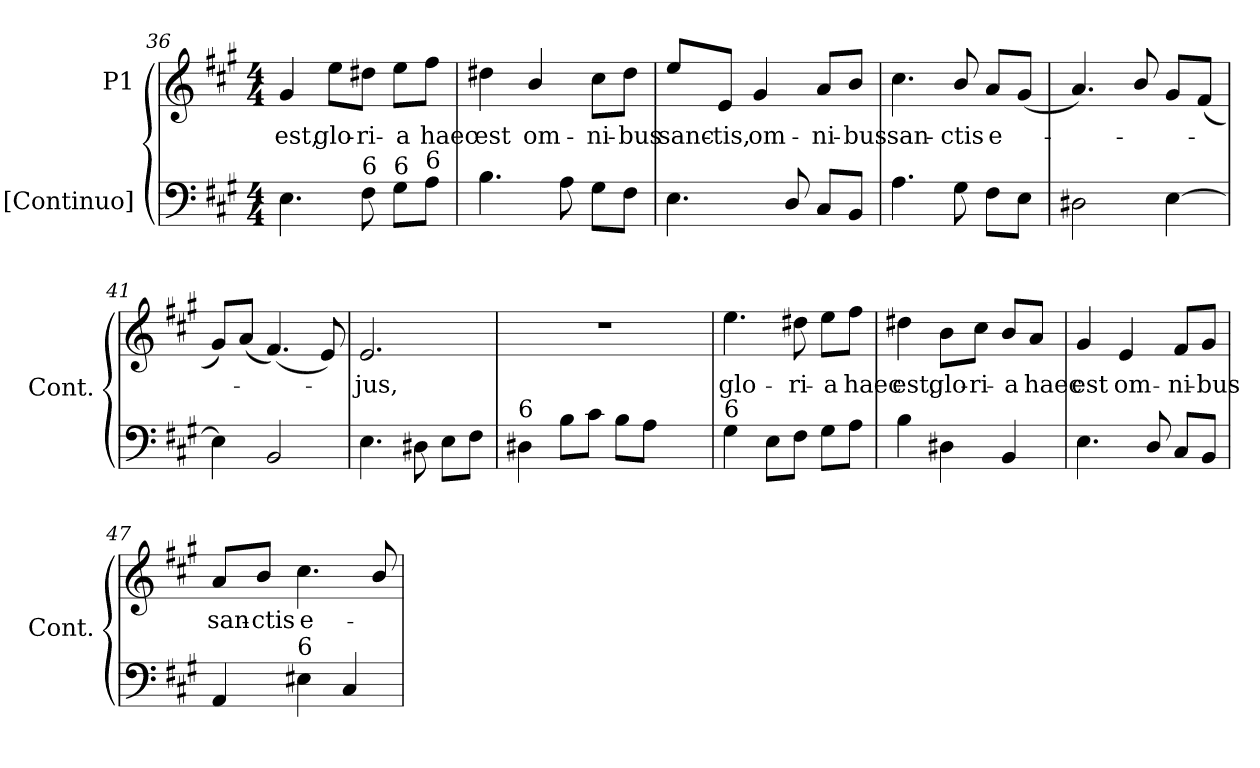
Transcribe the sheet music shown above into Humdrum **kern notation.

**kern	**kern	**text
*part2	*part1	*part1
*staff2	*staff1	*staff1
*I"[Continuo]	*I"P1	*
*I'Cont.	*	*
*clefF4	*clefG2	*
*k[f#c#g#]	*k[f#c#g#]	*
*A:	*A:	*
*M4/4	*M4/4	*
=36	=36	=36
!	!	!LO:LY:b:color=#000000
4.Ei\	4g#i/	est,
!	!	!LO:LY:b:color=#000000
.	8eei\L	glo-
!LO:TX:a:t=6	!	!
!	!	!LO:LY:b:color=#000000
8F#i\	8dd#Xi\J	-ri-
!LO:TX:a:t=6	!	!
!	!	!LO:LY:b:color=#000000
8G#i\L	8eei\L	-a
!LO:TX:a:t=6	!	!
!	!	!LO:LY:b:color=#000000
8Ai\J	8ff#i\J	haec
!!LO:LB:g=z
=37	=37	=37
!	!	!LO:LY:b:color=#000000
4.Bi\	4dd#Xi\	est
!	!	!LO:LY:b:color=#000000
.	4bi/	om-
8Ai\	.	.
!	!	!LO:LY:b:color=#000000
8G#i\L	8cc#i\L	-ni-
!	!	!LO:LY:b:color=#000000
8F#i\J	8dd#i\J	-bus
=38	=38	=38
!	!	!LO:LY:b:color=#000000
4.Ei\	8eei/L	sanc-
!	!	!LO:LY:b:color=#000000
.	8ei/J	-tis,
!	!	!LO:LY:b:color=#000000
.	4g#i/	om-
8Di/	.	.
!	!	!LO:LY:b:color=#000000
8C#i/L	8ai/L	-ni-
!	!	!LO:LY:b:color=#000000
8BBi/J	8bi/J	-bus
=39	=39	=39
!	!	!LO:LY:b:color=#000000
4.Ai\	4.cc#i\	san-
!	!	!LO:LY:b:color=#000000
8G#i\	8bi/	-ctis
!	!	!LO:LY:b:color=#000000
8F#i\L	8ai/L	e-
8Ei\J	(8g#i/J	.
=40	=40	=40
2D#Xi\	4.ai/)	.
.	8bi/	.
[4Ei\	8g#i/L	.
.	(8f#i/J	.
=41	=41	=41
4Ei\]	8g#i/L)	.
.	(8ai/J	.
2BBi/	(4.f#i/)	.
.	8ei/)	.
!!LO:LB:g=z
=42	=42	=42
!	!	!LO:LY:b:color=#000000
4.Ei\	2.ei/	-jus,
8D#Xi\	.	.
8Ei\L	.	.
8F#i\J	.	.
=43	=43	=43
!LO:TX:a:t=6	!	!
!	!LO:N:vis=1	!
4D#Xi\	1r	.
8Bi\L	.	.
8c#i\J	.	.
8Bi\L	.	.
8Ai\J	.	.
4ryy	.	.
=44	=44	=44
!LO:TX:a:t=6	!	!
!	!	!LO:LY:b:color=#000000
4G#i\	4.eei\	glo-
8Ei\L	.	.
!	!	!LO:LY:b:color=#000000
8F#i\J	8dd#Xi\	-ri-
!	!	!LO:LY:b:color=#000000
8G#i\L	8eei\L	-a
!	!	!LO:LY:b:color=#000000
8Ai\J	8ff#i\J	haec
=45	=45	=45
!	!	!LO:LY:b:color=#000000
4Bi\	4dd#Xi\	est,
!	!	!LO:LY:b:color=#000000
4D#Xi\	8bi\L	glo-
!	!	!LO:LY:b:color=#000000
.	8cc#i\J	-ri-
!	!	!LO:LY:b:color=#000000
4BBi/	8bi/L	-a
!	!	!LO:LY:b:color=#000000
.	8ai/J	haec
=46	=46	=46
!	!	!LO:LY:b:color=#000000
4.Ei\	4g#i/	est
!	!	!LO:LY:b:color=#000000
.	4ei/	om-
8Di/	.	.
!	!	!LO:LY:b:color=#000000
8C#i/L	8f#i/L	-ni-
!	!	!LO:LY:b:color=#000000
8BBi/J	8g#i/J	-bus
!!LO:PB:g=z
=47	=47	=47
!	!	!LO:LY:b:color=#000000
4AAi/	8ai/L	san-
!	!	!LO:LY:b:color=#000000
.	8bi/J	-ctis
!LO:TX:a:t=6	!	!
!	!	!LO:LY:b:color=#000000
4E#Xi\	4.cc#i\	e-
4C#i/	.	.
.	8bi/	.
=	=	=
*-	*-	*-
